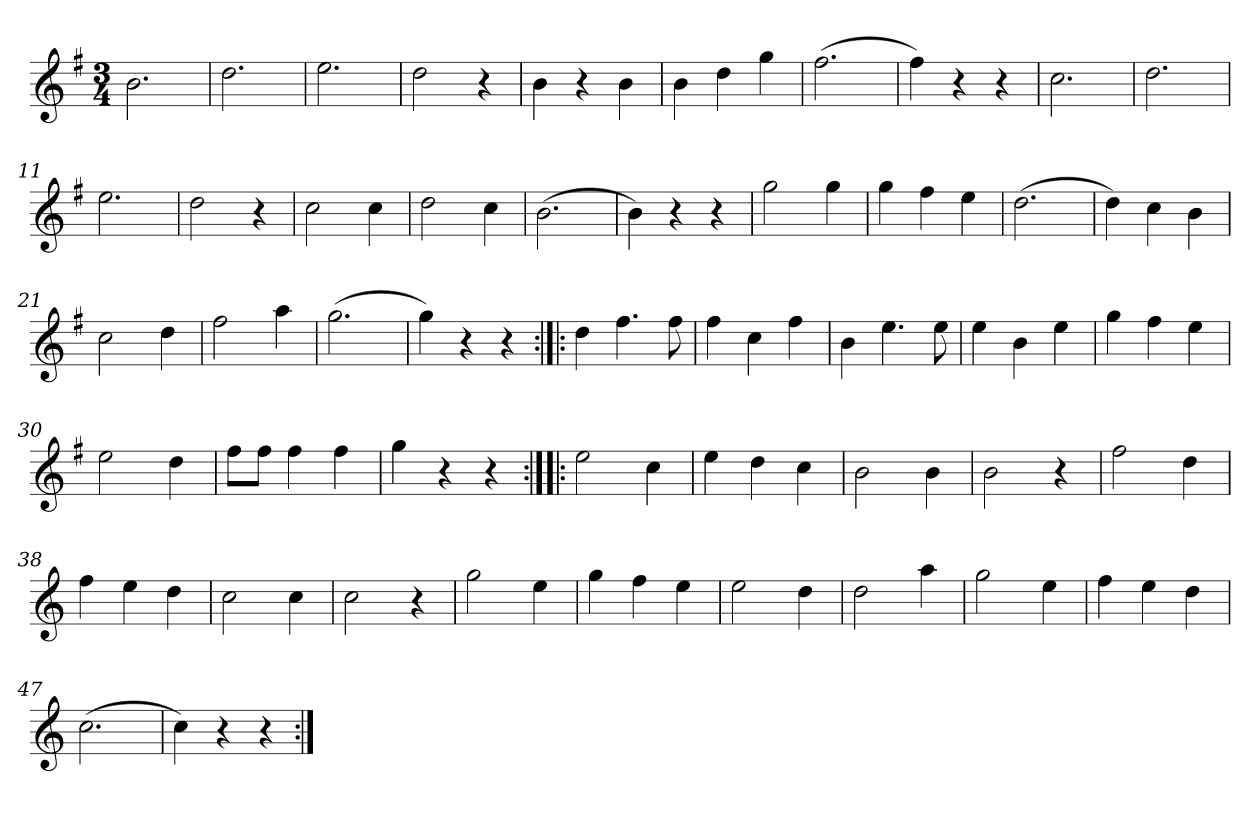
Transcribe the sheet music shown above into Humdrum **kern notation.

**kern
*part1
*staff1
*clefG2
*ITrd-2c-3
*k[b-e-]
*B-:
*M3/4
=1
2.dd\
=2
2.ff\
=3
2.gg\
=4
2ff\
4r
=5
4dd\
4r
4dd\
=6
4dd\
4ff\
4bb-\
=7
(>2.aa\
=8
4aa\)
4r
4r
=9
2.ee-\
=10
2.ff\
=11
2.gg\
=12
2ff\
4r
=13
2ee-\
4ee-\
=14
2ff\
4ee-\
=15
(>2.dd\
=16
4dd\)
4r
4r
!!LO:LB:g=z
=17
2bb-\
4bb-\
=18
4bb-\
4aa\
4gg\
=19
(>2.ff\
=20
4ff\)
4ee-\
4dd\
=21
2ee-\
4ff\
=22
2aa\
4ccc\
=23
(>2.bb-\
=24
4bb-\)
4r
4r
=25:|!|:
4ff\
4.aa\
8aa\
=26
4aa\
4ee-\
4aa\
=27
4dd\
4.gg\
8gg\
=28
4gg\
4dd\
4gg\
=29
4bb-\
4aa\
4gg\
=30
2gg\
4ff\
!!LO:LB:g=z
=31
8aa\L
8aa\J
4aa\
4aa\
=32
4bb-\
4r
4r
=33:|!|:
*k[b-e-a-]
*E-:
2gg\
4ee-\
=34
4gg\
4ff\
4ee-\
=35
2dd\
4dd\
=36
2dd\
4r
=37
2aa-\
4ff\
=38
4aa-\
4gg\
4ff\
=39
2ee-\
4ee-\
=40
2ee-\
4r
=41
2bb-\
4gg\
=42
4bb-\
4aa-\
4gg\
=43
2gg\
4ff\
=44
2ff\
4ccc\
!!LO:LB:g=z
=45
2bb-\
4gg\
=46
4aa-\
4gg\
4ff\
=47
(>2.ee-\
=48
4ee-\)
4r
4r
=:|!
*-
